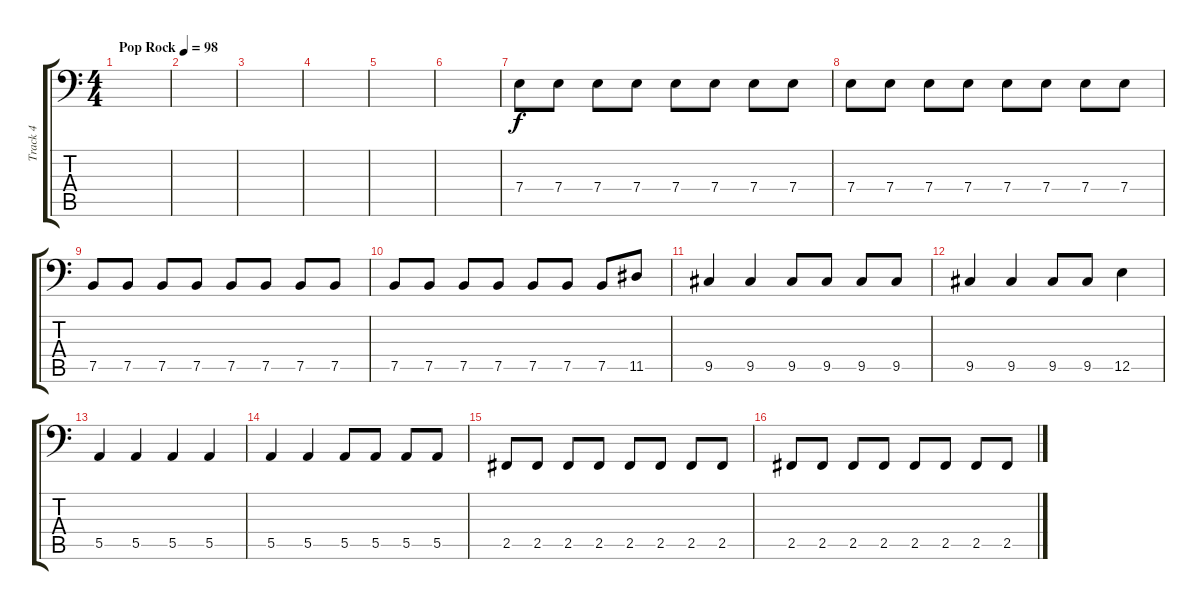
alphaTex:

\track ("Track 4" "Track 4") {instrument electricbasspick}
\staff {score tabs}
\tuning (C3 G2 D2 A1 E1 B0) {hide}
\ts (4 4)
\tempo (98 "Pop Rock")
\clef f4
\ks c
|
|
|
|
|
|
7.4.8 7.4.8 7.4.8 7.4.8 7.4.8 7.4.8 7.4.8 7.4.8 |
7.4.8 7.4.8 7.4.8 7.4.8 7.4.8 7.4.8 7.4.8 7.4.8 |
7.5.8 7.5.8 7.5.8 7.5.8 7.5.8 7.5.8 7.5.8 7.5.8 |
7.5.8 7.5.8 7.5.8 7.5.8 7.5.8 7.5.8 7.5.8 11.5.8 |
9.5.4 9.5.4 9.5.8 9.5.8 9.5.8 9.5.8 |
9.5.4 9.5.4 9.5.8 9.5.8 12.5.4 |
5.5.4 5.5.4 5.5.4 5.5.4 |
5.5.4 5.5.4 5.5.8 5.5.8 5.5.8 5.5.8 |
2.5.8 2.5.8 2.5.8 2.5.8 2.5.8 2.5.8 2.5.8 2.5.8 |
2.5.8 2.5.8 2.5.8 2.5.8 2.5.8 2.5.8 2.5.8 2.5.8
